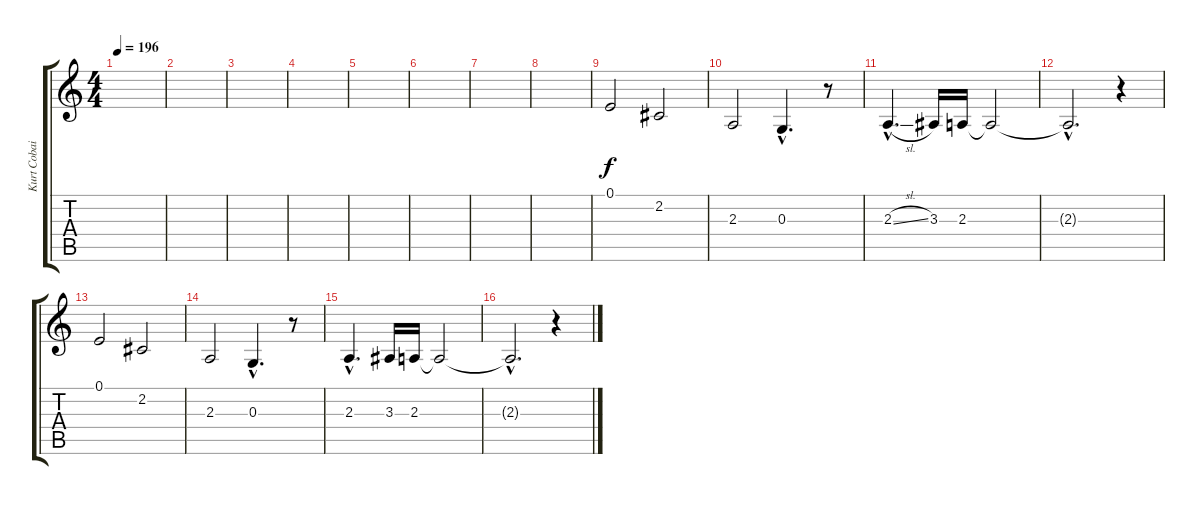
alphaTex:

\track ("Kurt Cobain (Voice)" "Kurt Cobai") {instrument tenorsax}
\staff {score tabs}
\tuning (E4 B3 G3 D3 A2 E2) {hide}
\ts (4 4)
\tempo 196
\clef g2
\ks c
|
|
|
|
|
|
|
|
0.1.2 2.2.2 |
2.3.2 0.3{hac}.4{d} r.8 |
2.3{sl hac}.4{d} 3.3.16 2.3.16 2.3{t}.2 |
2.3{hac t}.2{d} r.4 |
0.1.2 2.2.2 |
2.3.2 0.3{hac}.4{d} r.8 |
2.3{hac}.4{d} 3.3.16 2.3.16 2.3{t}.2 |
2.3{hac t}.2{d} r.4
